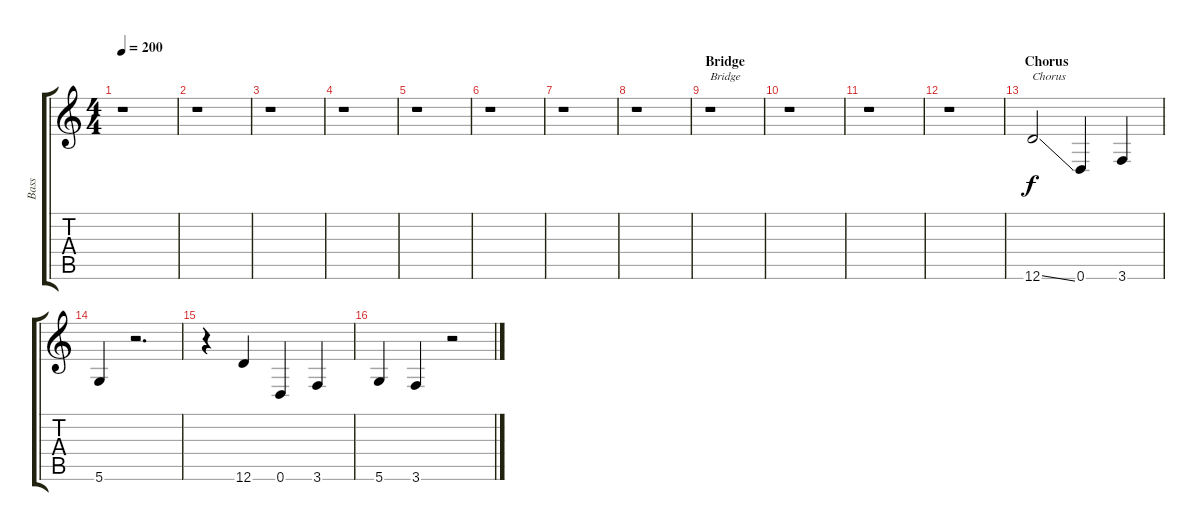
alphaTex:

\track ("Bass" "Bass") {instrument acousticbass}
\staff {score tabs}
\tuning (E4 B3 G3 D3 A2 D2) {hide}
\ts (4 4)
\tempo 200
\clef g2
\ks c
r.1{dy f} |
r.1 |
r.1 |
r.1 |
r.1 |
r.1 |
r.1 |
r.1 |
\section ("" "Bridge")
r.1{txt "Bridge"} |
r.1 |
r.1 |
r.1 |
\section ("" "Chorus")
12.6{ss}.2{txt "Chorus"} 0.6.4 3.6.4 |
5.6.4 r.2{d} |
r.4 12.6.4 0.6.4 3.6.4 |
5.6.4 3.6.4 r.2
